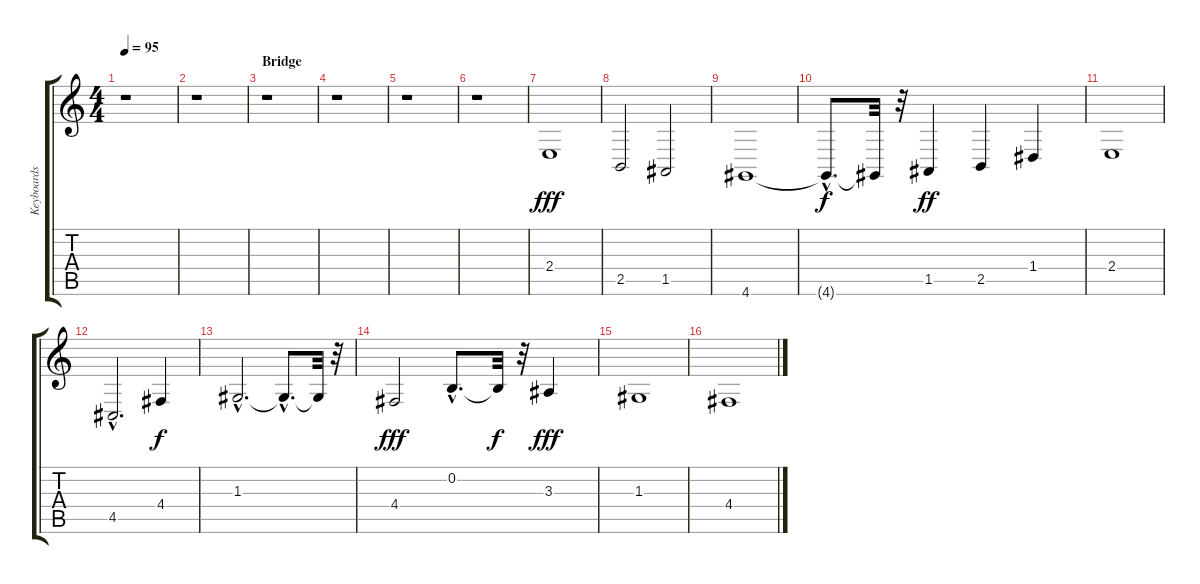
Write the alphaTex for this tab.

\track ("Keyboards" "Keyboards") {instrument choiraahs}
\staff {score tabs}
\tuning (E4 B3 G3 D3 A2 E2) {hide}
\ts (4 4)
\tempo 95
\clef g2
\ks c
r.1{dy f} |
r.1 |
\section ("" "Bridge")
r.1 |
r.1 |
r.1 |
r.1 |
2.4.1{dy fff volume 13 instrument stringensemble1} |
2.5.2 1.5.2 |
4.6.1 |
4.6{hac t}.8{d dy f} 4.6{t}.32 r.32 1.5.4{dy ff} 2.5.4 1.4.4 |
2.4.1 |
4.5{hac}.2{d} 4.4.4{dy f} |
1.3{hac}.2{d} 1.3{hac t}.8{d} 1.3{t}.32 r.32 |
4.4.2{dy fff} 0.2{hac}.8{d} 0.2{t}.32{dy f} r.32 3.3.4{dy fff} |
1.3.1 |
4.4.1
